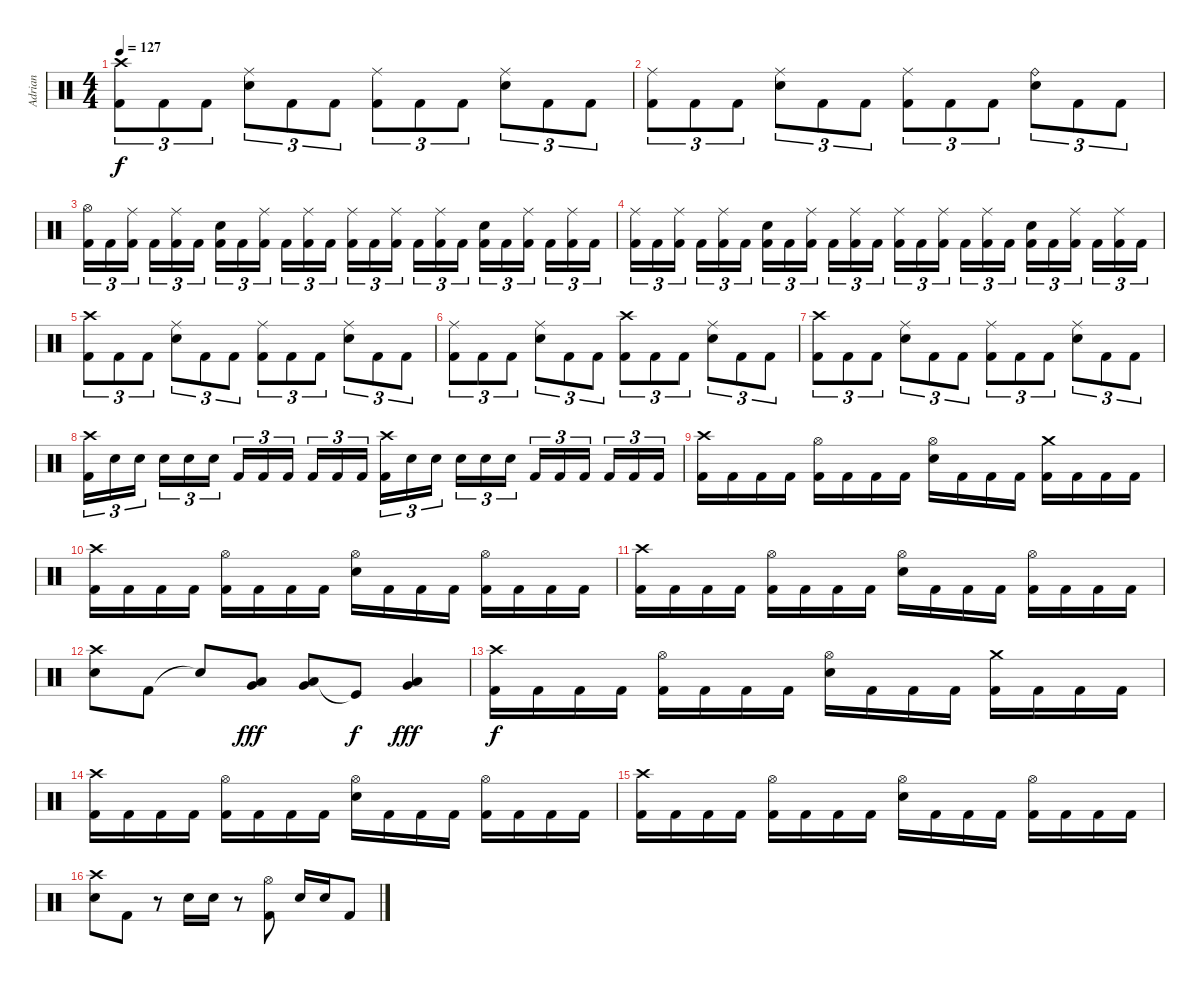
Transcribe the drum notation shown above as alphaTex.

\track ("Adrian" "Adrian") {instrument percussion}
\staff {score}
\articulation defaults
\ts (4 4)
\tempo 127
\clef neutral
\ks c
("Crash high (hit)" "Kick (hit) 2").8{tu (3 2) dy f} "Kick (hit) 2".8{tu (3 2)} "Kick (hit) 2".8{tu (3 2)} ("Ride (middle)" "Electric Snare (hit)").8{tu (3 2)} "Kick (hit) 2".8{tu (3 2)} "Kick (hit) 2".8{tu (3 2)} ("Ride (middle)" "Kick (hit) 2").8{tu (3 2)} "Kick (hit) 2".8{tu (3 2)} "Kick (hit) 2".8{tu (3 2)} ("Ride (middle)" "Electric Snare (hit)").8{tu (3 2)} "Kick (hit) 2".8{tu (3 2)} "Kick (hit) 2".8{tu (3 2)} |
("Ride (middle)" "Kick (hit) 2").8{tu (3 2)} "Kick (hit) 2".8{tu (3 2)} "Kick (hit) 2".8{tu (3 2)} ("Ride (middle)" "Electric Snare (hit)").8{tu (3 2)} "Kick (hit) 2".8{tu (3 2)} "Kick (hit) 2".8{tu (3 2)} ("Ride (middle)" "Kick (hit) 2").8{tu (3 2)} "Kick (hit) 2".8{tu (3 2)} "Kick (hit) 2".8{tu (3 2)} ("Ride (bell)" "Electric Snare (hit)").8{tu (3 2)} "Kick (hit) 2".8{tu (3 2)} "Kick (hit) 2".8{tu (3 2)} |
("Hi-Hat (open)" "Kick (hit) 2").16{tu (3 2)} "Kick (hit) 2".16{tu (3 2)} ("Ride (middle)" "Kick (hit) 2").16{tu (3 2)} "Kick (hit) 2".16{tu (3 2)} ("Ride (middle)" "Kick (hit) 2").16{tu (3 2)} "Kick (hit) 2".16{tu (3 2)} ("Electric Snare (hit)" "Kick (hit) 2").16{tu (3 2)} "Kick (hit) 2".16{tu (3 2)} ("Ride (middle)" "Kick (hit) 2").16{tu (3 2)} "Kick (hit) 2".16{tu (3 2)} ("Ride (middle)" "Kick (hit) 2").16{tu (3 2)} "Kick (hit) 2".16{tu (3 2)} ("Ride (middle)" "Kick (hit) 2").16{tu (3 2)} "Kick (hit) 2".16{tu (3 2)} ("Ride (middle)" "Kick (hit) 2").16{tu (3 2)} "Kick (hit) 2".16{tu (3 2)} ("Ride (middle)" "Kick (hit) 2").16{tu (3 2)} "Kick (hit) 2".16{tu (3 2)} ("Electric Snare (hit)" "Kick (hit) 2").16{tu (3 2)} "Kick (hit) 2".16{tu (3 2)} ("Ride (middle)" "Kick (hit) 2").16{tu (3 2)} "Kick (hit) 2".16{tu (3 2)} ("Ride (middle)" "Kick (hit) 2").16{tu (3 2)} "Kick (hit) 2".16{tu (3 2)} |
("Ride (middle)" "Kick (hit) 2").16{tu (3 2)} "Kick (hit) 2".16{tu (3 2)} ("Ride (middle)" "Kick (hit) 2").16{tu (3 2)} "Kick (hit) 2".16{tu (3 2)} ("Ride (middle)" "Kick (hit) 2").16{tu (3 2)} "Kick (hit) 2".16{tu (3 2)} ("Electric Snare (hit)" "Kick (hit) 2").16{tu (3 2)} "Kick (hit) 2".16{tu (3 2)} ("Ride (middle)" "Kick (hit) 2").16{tu (3 2)} "Kick (hit) 2".16{tu (3 2)} ("Ride (middle)" "Kick (hit) 2").16{tu (3 2)} "Kick (hit) 2".16{tu (3 2)} ("Ride (middle)" "Kick (hit) 2").16{tu (3 2)} "Kick (hit) 2".16{tu (3 2)} ("Ride (middle)" "Kick (hit) 2").16{tu (3 2)} "Kick (hit) 2".16{tu (3 2)} ("Ride (middle)" "Kick (hit) 2").16{tu (3 2)} "Kick (hit) 2".16{tu (3 2)} ("Electric Snare (hit)" "Kick (hit) 2").16{tu (3 2)} "Kick (hit) 2".16{tu (3 2)} ("Ride (middle)" "Kick (hit) 2").16{tu (3 2)} "Kick (hit) 2".16{tu (3 2)} ("Ride (middle)" "Kick (hit) 2").16{tu (3 2)} "Kick (hit) 2".16{tu (3 2)} |
("Crash high (hit)" "Kick (hit) 2").8{tu (3 2)} "Kick (hit) 2".8{tu (3 2)} "Kick (hit) 2".8{tu (3 2)} ("Ride (middle)" "Electric Snare (hit)").8{tu (3 2)} "Kick (hit) 2".8{tu (3 2)} "Kick (hit) 2".8{tu (3 2)} ("Ride (middle)" "Kick (hit) 2").8{tu (3 2)} "Kick (hit) 2".8{tu (3 2)} "Kick (hit) 2".8{tu (3 2)} ("Ride (middle)" "Electric Snare (hit)").8{tu (3 2)} "Kick (hit) 2".8{tu (3 2)} "Kick (hit) 2".8{tu (3 2)} |
("Ride (middle)" "Kick (hit) 2").8{tu (3 2)} "Kick (hit) 2".8{tu (3 2)} "Kick (hit) 2".8{tu (3 2)} ("Ride (middle)" "Electric Snare (hit)").8{tu (3 2)} "Kick (hit) 2".8{tu (3 2)} "Kick (hit) 2".8{tu (3 2)} ("Crash high (hit)" "Kick (hit) 2").8{tu (3 2)} "Kick (hit) 2".8{tu (3 2)} "Kick (hit) 2".8{tu (3 2)} ("Ride (middle)" "Electric Snare (hit)").8{tu (3 2)} "Kick (hit) 2".8{tu (3 2)} "Kick (hit) 2".8{tu (3 2)} |
("Crash high (hit)" "Kick (hit) 2").8{tu (3 2)} "Kick (hit) 2".8{tu (3 2)} "Kick (hit) 2".8{tu (3 2)} ("Ride (middle)" "Electric Snare (hit)").8{tu (3 2)} "Kick (hit) 2".8{tu (3 2)} "Kick (hit) 2".8{tu (3 2)} ("Ride (middle)" "Kick (hit) 2").8{tu (3 2)} "Kick (hit) 2".8{tu (3 2)} "Kick (hit) 2".8{tu (3 2)} ("Ride (middle)" "Electric Snare (hit)").8{tu (3 2)} "Kick (hit) 2".8{tu (3 2)} "Kick (hit) 2".8{tu (3 2)} |
("Crash high (hit)" "Kick (hit) 2").16{tu (3 2)} "Electric Snare (hit)".16{tu (3 2)} "Electric Snare (hit)".16{tu (3 2)} "Electric Snare (hit)".16{tu (3 2)} "Electric Snare (hit)".16{tu (3 2)} "Electric Snare (hit)".16{tu (3 2)} "Kick (hit) 2".16{tu (3 2)} "Kick (hit) 2".16{tu (3 2)} "Kick (hit) 2".16{tu (3 2)} "Kick (hit) 2".16{tu (3 2)} "Kick (hit) 2".16{tu (3 2)} "Kick (hit) 2".16{tu (3 2)} ("Crash high (hit)" "Kick (hit) 2").16{tu (3 2)} "Electric Snare (hit)".16{tu (3 2)} "Electric Snare (hit)".16{tu (3 2)} "Electric Snare (hit)".16{tu (3 2)} "Electric Snare (hit)".16{tu (3 2)} "Electric Snare (hit)".16{tu (3 2)} "Kick (hit) 2".16{tu (3 2)} "Kick (hit) 2".16{tu (3 2)} "Kick (hit) 2".16{tu (3 2)} "Kick (hit) 2".16{tu (3 2)} "Kick (hit) 2".16{tu (3 2)} "Kick (hit) 2".16{tu (3 2)} |
("Crash high (hit)" "Kick (hit) 2").16 "Kick (hit) 2".16 "Kick (hit) 2".16 "Kick (hit) 2".16 ("Hi-Hat (open)" "Kick (hit) 2").16 "Kick (hit) 2".16 "Kick (hit) 2".16 "Kick (hit) 2".16 ("Hi-Hat (open)" "Electric Snare (hit)").16 "Kick (hit) 2".16 "Kick (hit) 2".16 "Kick (hit) 2".16 ("Crash medium (hit)" "Kick (hit) 2").16 "Kick (hit) 2".16 "Kick (hit) 2".16 "Kick (hit) 2".16 |
("Crash high (hit)" "Kick (hit) 2").16 "Kick (hit) 2".16 "Kick (hit) 2".16 "Kick (hit) 2".16 ("Hi-Hat (open)" "Kick (hit) 2").16 "Kick (hit) 2".16 "Kick (hit) 2".16 "Kick (hit) 2".16 ("Hi-Hat (open)" "Electric Snare (hit)").16 "Kick (hit) 2".16 "Kick (hit) 2".16 "Kick (hit) 2".16 ("Hi-Hat (open)" "Kick (hit) 2").16 "Kick (hit) 2".16 "Kick (hit) 2".16 "Kick (hit) 2".16 |
("Crash high (hit)" "Kick (hit) 2").16 "Kick (hit) 2".16 "Kick (hit) 2".16 "Kick (hit) 2".16 ("Hi-Hat (open)" "Kick (hit) 2").16 "Kick (hit) 2".16 "Kick (hit) 2".16 "Kick (hit) 2".16 ("Hi-Hat (open)" "Electric Snare (hit)").16 "Kick (hit) 2".16 "Kick (hit) 2".16 "Kick (hit) 2".16 ("Hi-Hat (open)" "Kick (hit) 2").16 "Kick (hit) 2".16 "Kick (hit) 2".16 "Kick (hit) 2".16 |
("Crash high (hit)" "Electric Snare (hit)").8 "Kick (hit) 2".8 "Snare (hit)"{t}.8 ("Low Tom (hit)" "Very Low Tom (hit)").8{bu 240 dy fff} ("Low Tom (hit)" "Very Low Tom (hit)").8{bu 240} "Kick (hit)"{t}.8{dy f} ("Low Tom (hit)" "Very Low Tom (hit)").4{bu 240 dy fff} |
("Crash high (hit)" "Kick (hit) 2").16{dy f} "Kick (hit) 2".16 "Kick (hit) 2".16 "Kick (hit) 2".16 ("Hi-Hat (open)" "Kick (hit) 2").16 "Kick (hit) 2".16 "Kick (hit) 2".16 "Kick (hit) 2".16 ("Hi-Hat (open)" "Electric Snare (hit)").16 "Kick (hit) 2".16 "Kick (hit) 2".16 "Kick (hit) 2".16 ("Crash medium (hit)" "Kick (hit) 2").16 "Kick (hit) 2".16 "Kick (hit) 2".16 "Kick (hit) 2".16 |
("Crash high (hit)" "Kick (hit) 2").16 "Kick (hit) 2".16 "Kick (hit) 2".16 "Kick (hit) 2".16 ("Hi-Hat (open)" "Kick (hit) 2").16 "Kick (hit) 2".16 "Kick (hit) 2".16 "Kick (hit) 2".16 ("Hi-Hat (open)" "Electric Snare (hit)").16 "Kick (hit) 2".16 "Kick (hit) 2".16 "Kick (hit) 2".16 ("Hi-Hat (open)" "Kick (hit) 2").16 "Kick (hit) 2".16 "Kick (hit) 2".16 "Kick (hit) 2".16 |
("Crash high (hit)" "Kick (hit) 2").16 "Kick (hit) 2".16 "Kick (hit) 2".16 "Kick (hit) 2".16 ("Hi-Hat (open)" "Kick (hit) 2").16 "Kick (hit) 2".16 "Kick (hit) 2".16 "Kick (hit) 2".16 ("Hi-Hat (open)" "Electric Snare (hit)").16 "Kick (hit) 2".16 "Kick (hit) 2".16 "Kick (hit) 2".16 ("Hi-Hat (open)" "Kick (hit) 2").16 "Kick (hit) 2".16 "Kick (hit) 2".16 "Kick (hit) 2".16 |
("Crash high (hit)" "Electric Snare (hit)").8 "Kick (hit) 2".8 r.8 "Electric Snare (hit)".16 "Electric Snare (hit)".16 r.8 ("Hi-Hat (open)" "Kick (hit) 2").8 "Electric Snare (hit)".16 "Electric Snare (hit)".16 "Kick (hit) 2".8
